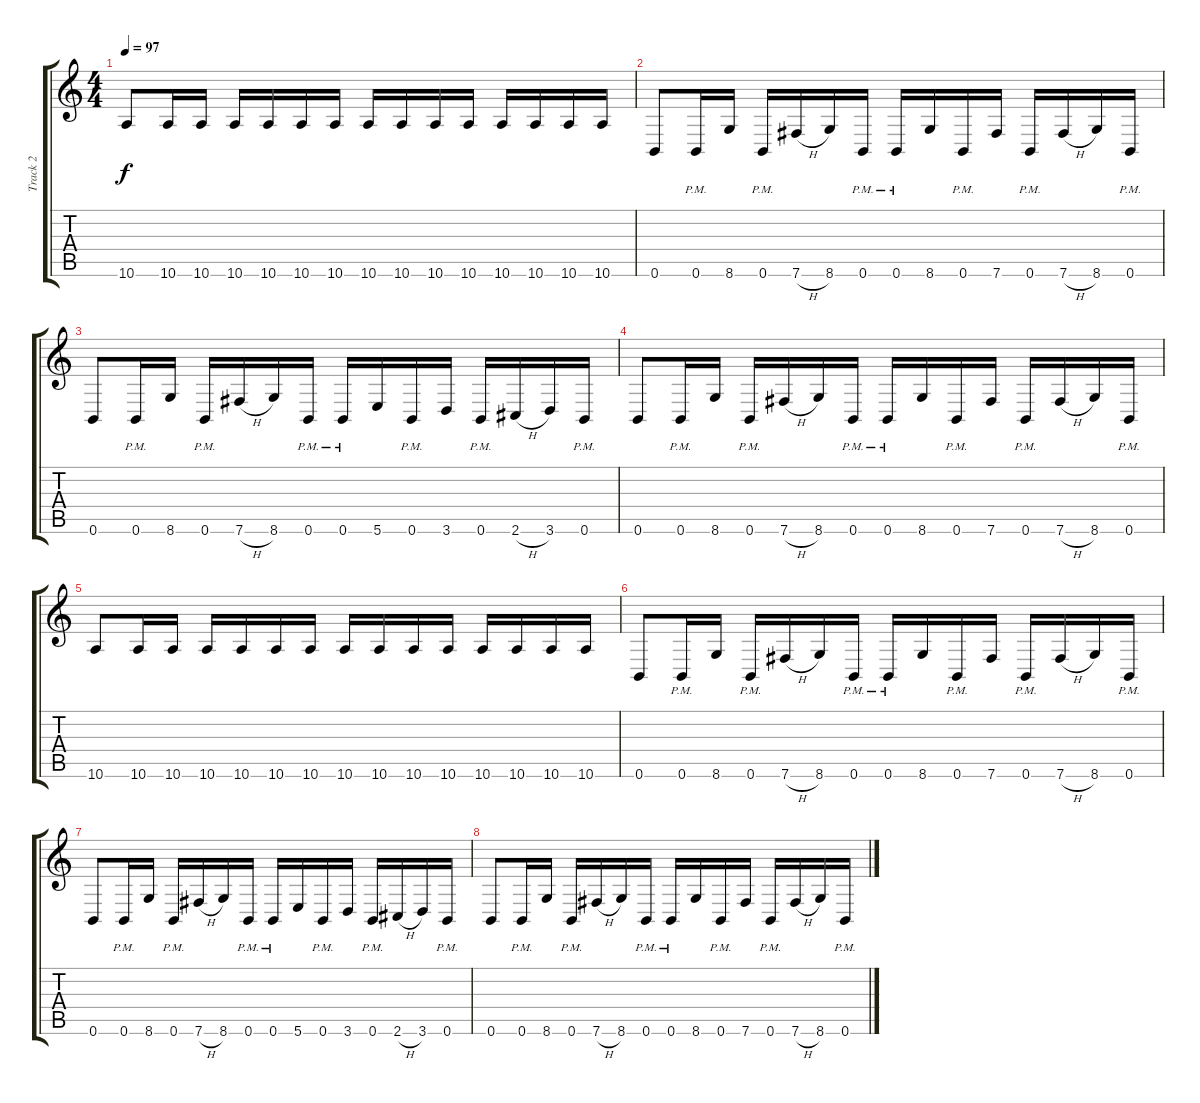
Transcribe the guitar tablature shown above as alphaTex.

\track ("Track 2" "Track 2") {instrument distortionguitar}
\staff {score tabs}
\tuning (Db4 Ab3 E3 B2 Gb2 B1) {hide}
\ts (4 4)
\tempo 97
\clef g2
\ks c
10.6.8{dy f} 10.6.16 10.6.16 10.6.16 10.6.16 10.6.16 10.6.16 10.6.16 10.6.16 10.6.16 10.6.16 10.6.16 10.6.16 10.6.16 10.6.16 |
0.6.8 0.6{pm}.16 8.6.16 0.6{pm}.16 7.6{h}.16 8.6.16 0.6{pm}.16 0.6{pm}.16 8.6.16 0.6{pm}.16 7.6.16 0.6{pm}.16 7.6{h}.16 8.6.16 0.6{pm}.16 |
0.6.8 0.6{pm}.16 8.6.16 0.6{pm}.16 7.6{h}.16 8.6.16 0.6{pm}.16 0.6{pm}.16 5.6.16 0.6{pm}.16 3.6.16 0.6{pm}.16 2.6{h}.16 3.6.16 0.6{pm}.16 |
0.6.8 0.6{pm}.16 8.6.16 0.6{pm}.16 7.6{h}.16 8.6.16 0.6{pm}.16 0.6{pm}.16 8.6.16 0.6{pm}.16 7.6.16 0.6{pm}.16 7.6{h}.16 8.6.16 0.6{pm}.16 |
10.6.8 10.6.16 10.6.16 10.6.16 10.6.16 10.6.16 10.6.16 10.6.16 10.6.16 10.6.16 10.6.16 10.6.16 10.6.16 10.6.16 10.6.16 |
0.6.8 0.6{pm}.16 8.6.16 0.6{pm}.16 7.6{h}.16 8.6.16 0.6{pm}.16 0.6{pm}.16 8.6.16 0.6{pm}.16 7.6.16 0.6{pm}.16 7.6{h}.16 8.6.16 0.6{pm}.16 |
0.6.8 0.6{pm}.16 8.6.16 0.6{pm}.16 7.6{h}.16 8.6.16 0.6{pm}.16 0.6{pm}.16 5.6.16 0.6{pm}.16 3.6.16 0.6{pm}.16 2.6{h}.16 3.6.16 0.6{pm}.16 |
0.6.8 0.6{pm}.16 8.6.16 0.6{pm}.16 7.6{h}.16 8.6.16 0.6{pm}.16 0.6{pm}.16 8.6.16 0.6{pm}.16 7.6.16 0.6{pm}.16 7.6{h}.16 8.6.16 0.6{pm}.16
